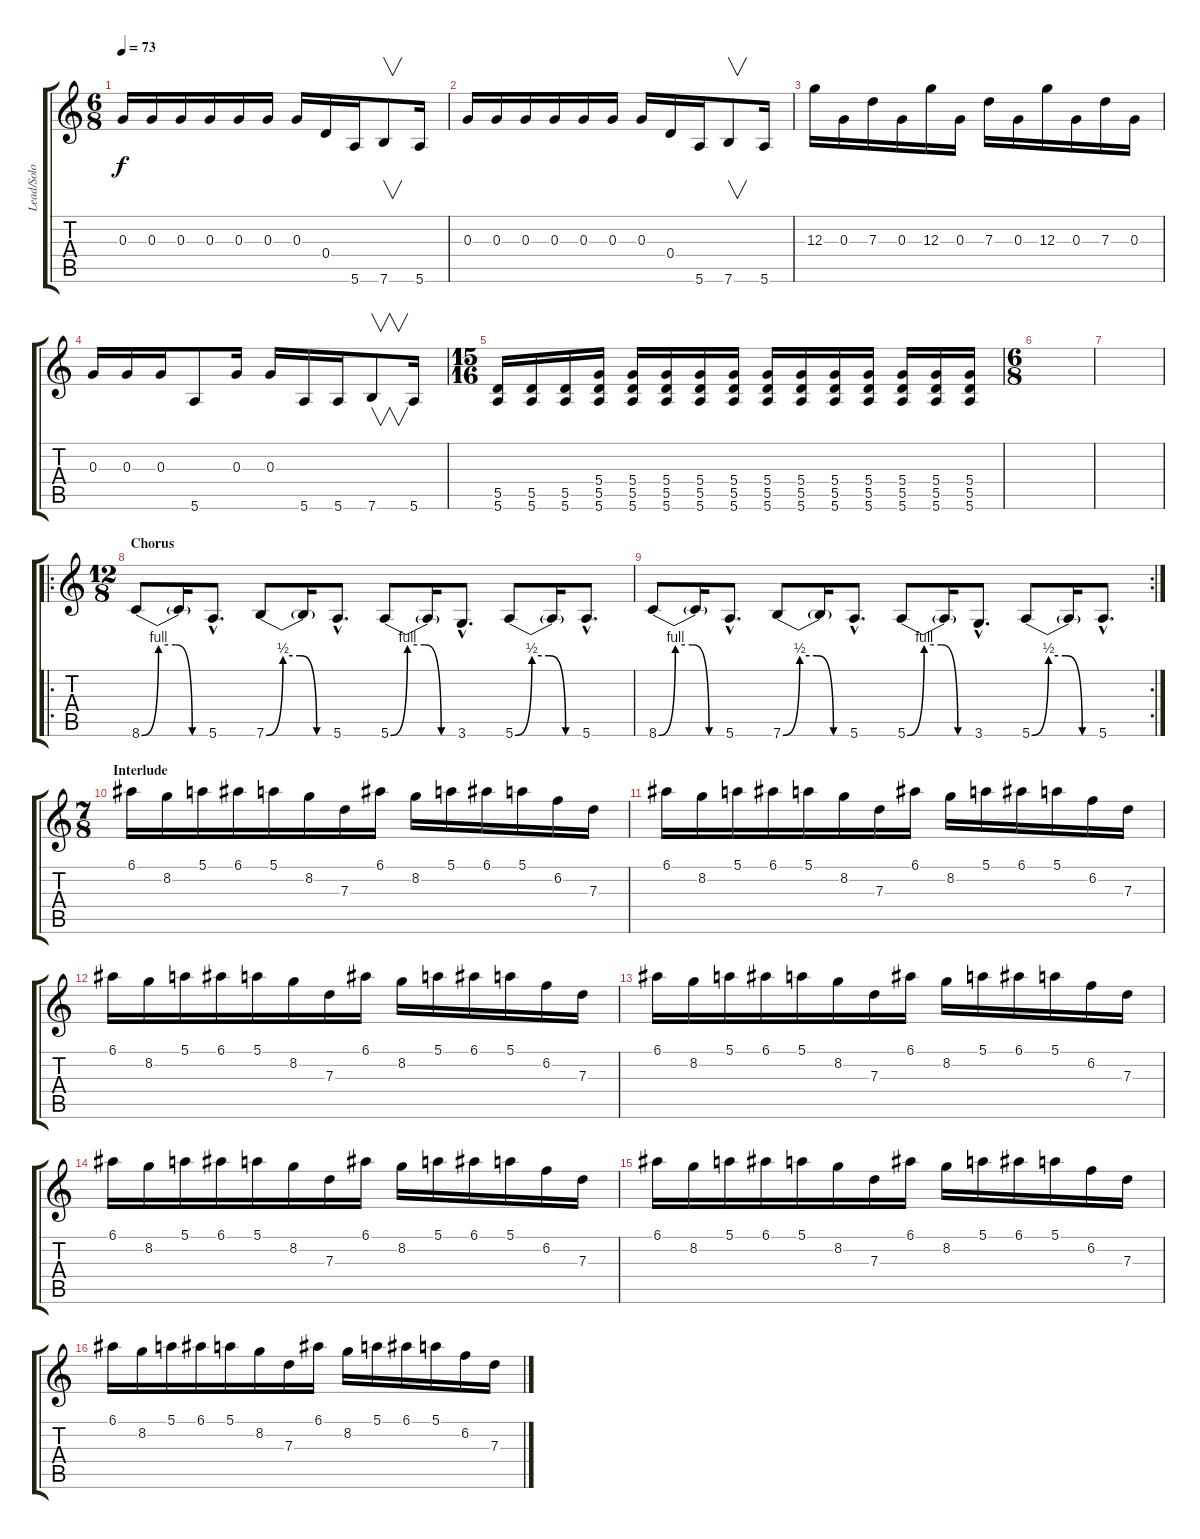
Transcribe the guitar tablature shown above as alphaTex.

\track ("Lead/Solo Guitar" "Lead/Solo ") {instrument distortionguitar}
\staff {score tabs}
\tuning (E4 B3 G3 D3 A2 E2) {hide}
\ts (6 8)
\tempo 73
\clef g2
\ks c
0.3.16{dy f} 0.3.16 0.3.16 0.3.16 0.3.16 0.3.16 0.3.16 0.4.16 5.6.16 7.6.8{v} 5.6.16 |
0.3.16 0.3.16 0.3.16 0.3.16 0.3.16 0.3.16 0.3.16 0.4.16 5.6.16 7.6.8{v} 5.6.16 |
12.3.16 0.3.16 7.3.16 0.3.16 12.3.16 0.3.16 7.3.16 0.3.16 12.3.16 0.3.16 7.3.16 0.3.16 |
0.3.16 0.3.16 0.3.16 5.6.8 0.3.16 0.3.16 5.6.16 5.6.16 7.6.8{v} 5.6.16 |
\ts (15 16)
(5.5 5.6).16 (5.5 5.6).16 (5.5 5.6).16 (5.4 5.5 5.6).16 (5.4 5.5 5.6).16 (5.4 5.5 5.6).16 (5.4 5.5 5.6).16 (5.4 5.5 5.6).16 (5.4 5.5 5.6).16 (5.4 5.5 5.6).16 (5.4 5.5 5.6).16 (5.4 5.5 5.6).16 (5.4 5.5 5.6).16 (5.4 5.5 5.6).16 (5.4 5.5 5.6).16 |
\ts (6 8)
|
|
\ro
\ts (12 8)
\section ("" "Chorus")
8.6{be (custom 0 0 15 4 30 4 45 0 60 0)}.8 8.6{t}.16 5.6{hac}.8{d} 7.6{be (custom 0 0 15 2 30 2 45 0 60 0)}.8 7.6{t}.16 5.6{hac}.8{d} 5.6{be (custom 0 0 15 4 30 4 45 0 60 0)}.8 5.6{t}.16 3.6{hac}.8{d} 5.6{be (custom 0 0 15 2 30 2 45 0 60 0)}.8 5.6{t}.16 5.6{hac}.8{d} |
\rc 2
8.6{be (custom 0 0 15 4 30 4 45 0 60 0)}.8 8.6{t}.16 5.6{hac}.8{d} 7.6{be (custom 0 0 15 2 30 2 45 0 60 0)}.8 7.6{t}.16 5.6{hac}.8{d} 5.6{be (custom 0 0 15 4 30 4 45 0 60 0)}.8 5.6{t}.16 3.6{hac}.8{d} 5.6{be (custom 0 0 15 2 30 2 45 0 60 0)}.8 5.6{t}.16 5.6{hac}.8{d} |
\ts (7 8)
\section ("" "Interlude")
6.1.16{volume 8} 8.2.16 5.1.16 6.1.16 5.1.16 8.2.16 7.3.16 6.1.16 8.2.16 5.1.16 6.1.16 5.1.16 6.2.16 7.3.16 |
6.1.16 8.2.16 5.1.16 6.1.16 5.1.16 8.2.16 7.3.16 6.1.16 8.2.16 5.1.16 6.1.16 5.1.16 6.2.16 7.3.16 |
6.1.16 8.2.16 5.1.16 6.1.16 5.1.16 8.2.16 7.3.16 6.1.16 8.2.16 5.1.16 6.1.16 5.1.16 6.2.16 7.3.16 |
6.1.16 8.2.16 5.1.16 6.1.16 5.1.16 8.2.16 7.3.16 6.1.16 8.2.16 5.1.16 6.1.16 5.1.16 6.2.16 7.3.16 |
6.1.16 8.2.16 5.1.16 6.1.16 5.1.16 8.2.16 7.3.16 6.1.16 8.2.16 5.1.16 6.1.16 5.1.16 6.2.16 7.3.16 |
6.1.16 8.2.16 5.1.16 6.1.16 5.1.16 8.2.16 7.3.16 6.1.16 8.2.16 5.1.16 6.1.16 5.1.16 6.2.16 7.3.16 |
6.1.16 8.2.16 5.1.16 6.1.16 5.1.16 8.2.16 7.3.16 6.1.16 8.2.16 5.1.16 6.1.16 5.1.16 6.2.16 7.3.16
